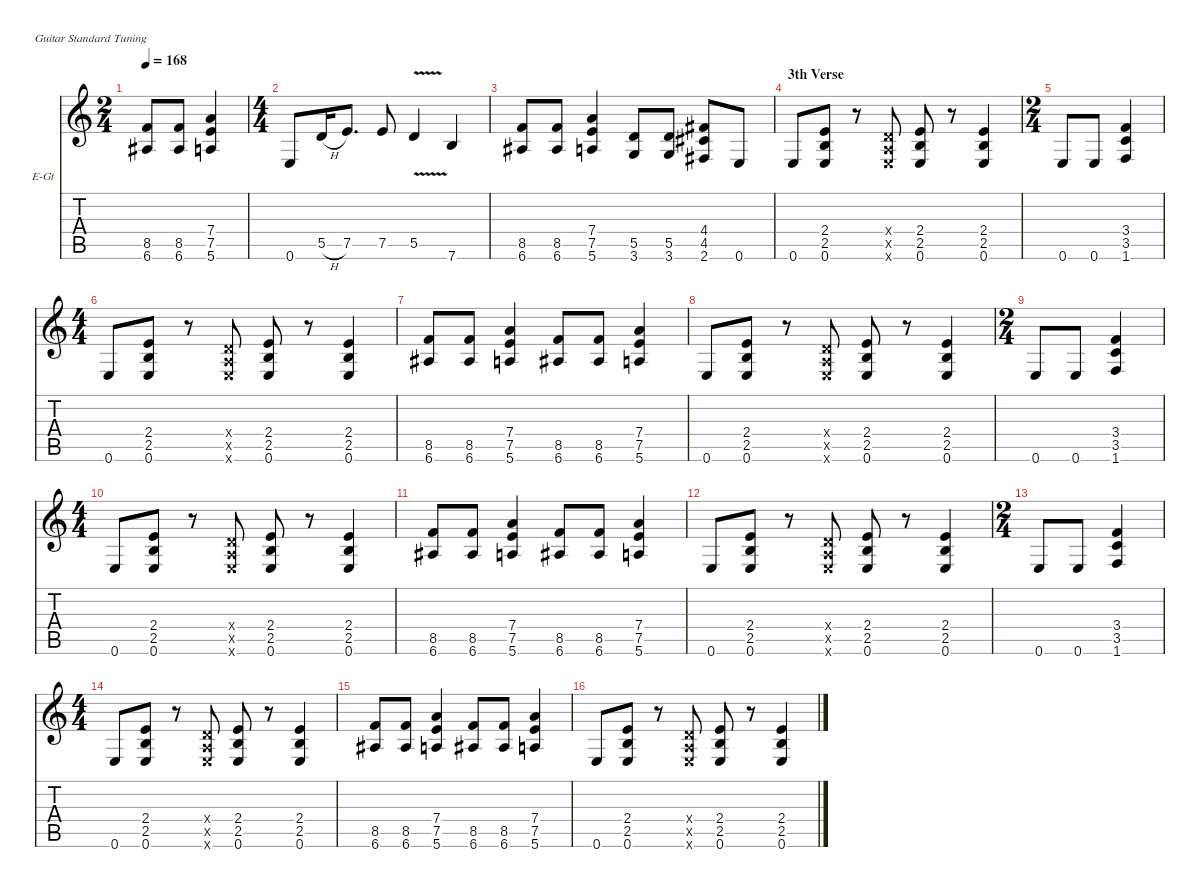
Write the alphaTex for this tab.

\hideDynamics
\bracketExtendMode nobrackets
\firstSystemTrackNameOrientation horizontal
\otherSystemsTrackNameOrientation horizontal
\track ("Guitar IV" "E-Gt") {instrument distortionguitar}
\staff {score tabs}
\tuning (E4 B3 G3 D3 A2 E2)
\ts (2 4)
\tempo 168
\clef g2
\ks c
(8.5 6.6{acc #}).8{dy f} (8.5 6.6{acc #}).8 (7.4 7.5 5.6).4 |
\ts (4 4)
0.6.8 5.5{h}.16 7.5.8{d} 7.5.8 5.5{v}.4 7.6.4 |
(8.5 6.6{acc #}).8 (8.5 6.6{acc #}).8 (7.4 7.5 5.6).4 (5.5 3.6).8 (5.5 3.6).8 (4.4{acc #} 4.5{acc #} 2.6{acc #}).8 0.6.8 |
\section ("" "3th Verse")
0.6.8 (2.4 2.5 0.6).8 r.8 (0.4{x} 0.5{x} 0.6{x}).8 (2.4 2.5 0.6).8 r.8 (2.4 2.5 0.6).4 |
\ts (2 4)
0.6.8 0.6.8 (3.4 3.5 1.6).4 |
\ts (4 4)
0.6.8 (2.4 2.5 0.6).8 r.8 (0.4{x} 0.5{x} 0.6{x}).8 (2.4 2.5 0.6).8 r.8 (2.4 2.5 0.6).4 |
(8.5 6.6{acc #}).8 (8.5 6.6{acc #}).8 (7.4 7.5 5.6).4 (8.5 6.6{acc #}).8 (8.5 6.6{acc #}).8 (7.4 7.5 5.6).4 |
0.6.8 (2.4 2.5 0.6).8 r.8 (0.4{x} 0.5{x} 0.6{x}).8 (2.4 2.5 0.6).8 r.8 (2.4 2.5 0.6).4 |
\ts (2 4)
0.6.8 0.6.8 (3.4 3.5 1.6).4 |
\ts (4 4)
0.6.8 (2.4 2.5 0.6).8 r.8 (0.4{x} 0.5{x} 0.6{x}).8 (2.4 2.5 0.6).8 r.8 (2.4 2.5 0.6).4 |
(8.5 6.6{acc #}).8 (8.5 6.6{acc #}).8 (7.4 7.5 5.6).4 (8.5 6.6{acc #}).8 (8.5 6.6{acc #}).8 (7.4 7.5 5.6).4 |
0.6.8 (2.4 2.5 0.6).8 r.8 (0.4{x} 0.5{x} 0.6{x}).8 (2.4 2.5 0.6).8 r.8 (2.4 2.5 0.6).4 |
\ts (2 4)
0.6.8 0.6.8 (3.4 3.5 1.6).4 |
\ts (4 4)
0.6.8 (2.4 2.5 0.6).8 r.8 (0.4{x} 0.5{x} 0.6{x}).8 (2.4 2.5 0.6).8 r.8 (2.4 2.5 0.6).4 |
(8.5 6.6{acc #}).8 (8.5 6.6{acc #}).8 (7.4 7.5 5.6).4 (8.5 6.6{acc #}).8 (8.5 6.6{acc #}).8 (7.4 7.5 5.6).4 |
0.6.8 (2.4 2.5 0.6).8 r.8 (0.4{x} 0.5{x} 0.6{x}).8 (2.4 2.5 0.6).8 r.8 (2.4 2.5 0.6).4
